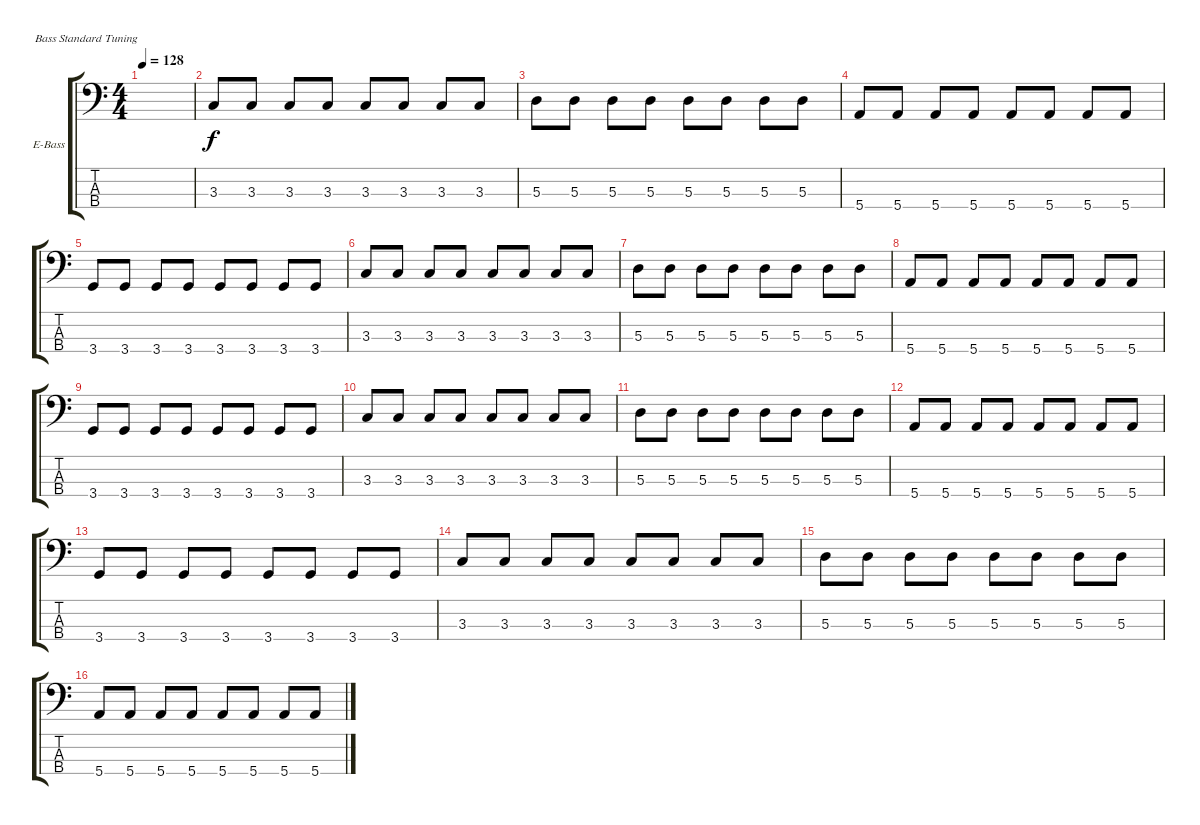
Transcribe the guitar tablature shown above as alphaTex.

\defaultSystemsLayout 4
\bracketExtendMode groupsimilarinstruments
\firstSystemTrackNameOrientation horizontal
\otherSystemsTrackNameOrientation horizontal
\track ("Electric Bass" "E-Bass") {solo instrument electricbassfinger}
\staff {score tabs}
\tuning (G2 D2 A1 E1)
\ts (4 4)
\tempo 128
\clef f4
\ks c
|
3.3.8{dy f} 3.3.8 3.3.8 3.3.8 3.3.8 3.3.8 3.3.8 3.3.8 |
5.3.8 5.3.8 5.3.8 5.3.8 5.3.8 5.3.8 5.3.8 5.3.8 |
5.4.8 5.4.8 5.4.8 5.4.8 5.4.8 5.4.8 5.4.8 5.4.8 |
3.4.8 3.4.8 3.4.8 3.4.8 3.4.8 3.4.8 3.4.8 3.4.8 |
3.3.8 3.3.8 3.3.8 3.3.8 3.3.8 3.3.8 3.3.8 3.3.8 |
5.3.8 5.3.8 5.3.8 5.3.8 5.3.8 5.3.8 5.3.8 5.3.8 |
5.4.8 5.4.8 5.4.8 5.4.8 5.4.8 5.4.8 5.4.8 5.4.8 |
3.4.8 3.4.8 3.4.8 3.4.8 3.4.8 3.4.8 3.4.8 3.4.8 |
3.3.8 3.3.8 3.3.8 3.3.8 3.3.8 3.3.8 3.3.8 3.3.8 |
5.3.8 5.3.8 5.3.8 5.3.8 5.3.8 5.3.8 5.3.8 5.3.8 |
5.4.8 5.4.8 5.4.8 5.4.8 5.4.8 5.4.8 5.4.8 5.4.8 |
3.4.8 3.4.8 3.4.8 3.4.8 3.4.8 3.4.8 3.4.8 3.4.8 |
3.3.8 3.3.8 3.3.8 3.3.8 3.3.8 3.3.8 3.3.8 3.3.8 |
5.3.8 5.3.8 5.3.8 5.3.8 5.3.8 5.3.8 5.3.8 5.3.8 |
5.4.8 5.4.8 5.4.8 5.4.8 5.4.8 5.4.8 5.4.8 5.4.8
